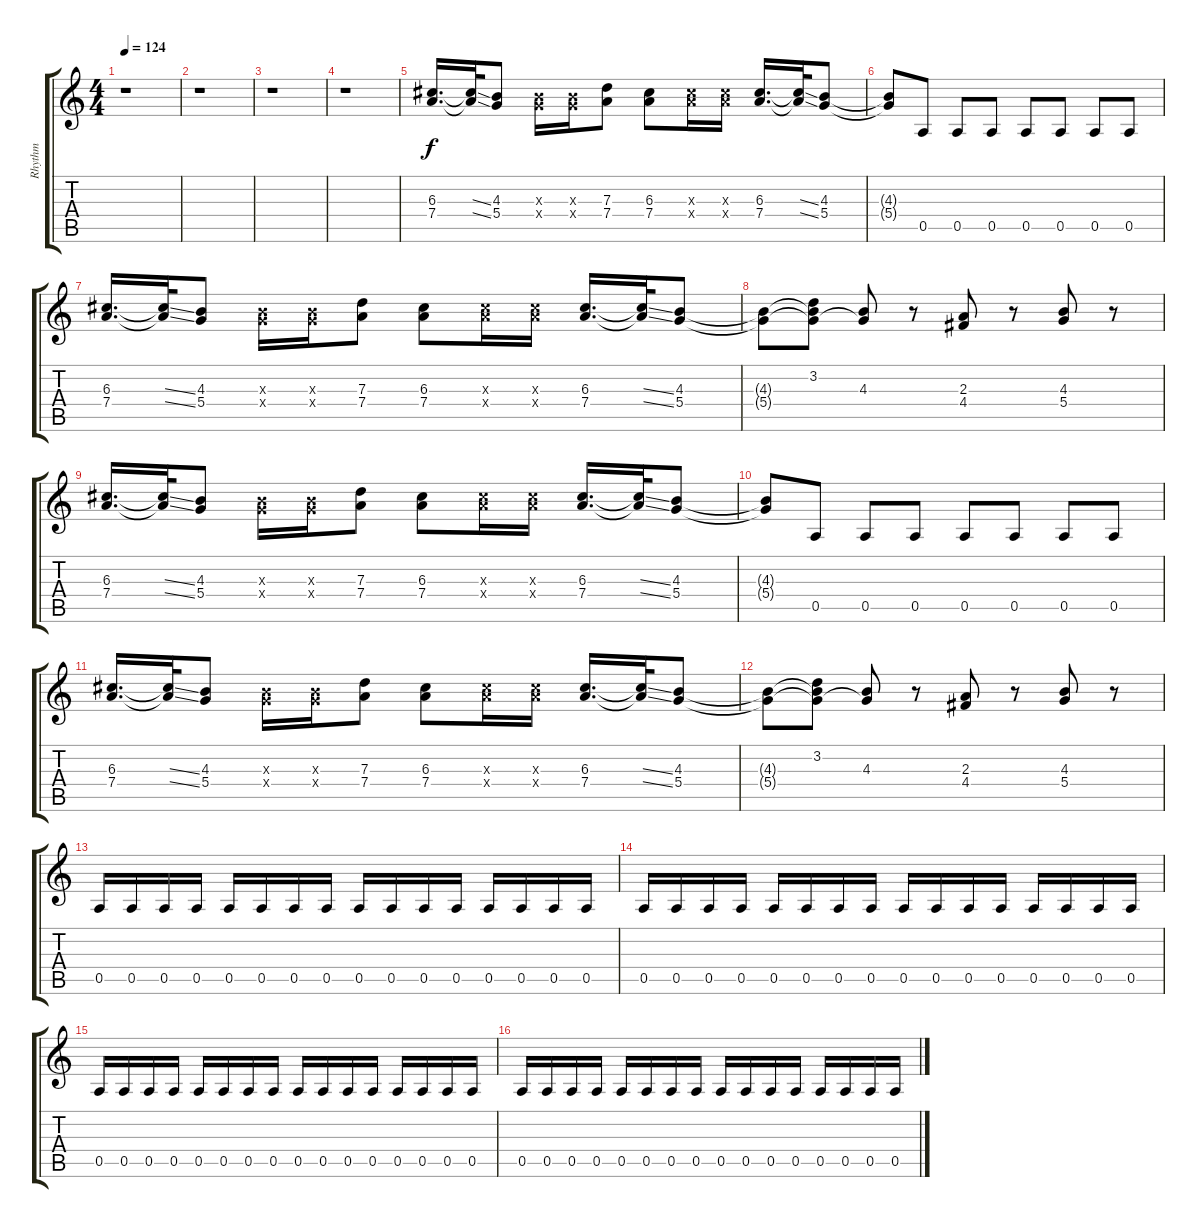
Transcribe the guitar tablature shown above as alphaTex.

\track ("Rhythm" "Rhythm") {instrument distortionguitar}
\staff {score tabs}
\tuning (E4 B3 G3 D3 A2 E2) {hide}
\ts (4 4)
\tempo 124
\clef g2
\ks c
r.1{dy f instrument distortionguitar} |
r.1 |
r.1 |
r.1 |
(6.3 7.4).16{d} (6.3{ss t} 7.4{ss t}).32 (4.3 5.4).8 (4.3{x} 5.4{x}).16 (4.3{x} 5.4{x}).16 (7.3 7.4).8 (6.3 7.4).8 (6.3{x} 7.4{x}).16 (6.3{x} 7.4{x}).16 (6.3 7.4).16{d} (6.3{ss t} 7.4{ss t}).32 (4.3 5.4).8 |
(4.3{t} 5.4{t}).8 0.5.8 0.5.8 0.5.8 0.5.8 0.5.8 0.5.8 0.5.8 |
(6.3 7.4).16{d} (6.3{ss t} 7.4{ss t}).32 (4.3 5.4).8 (4.3{x} 5.4{x}).16 (4.3{x} 5.4{x}).16 (7.3 7.4).8 (6.3 7.4).8 (6.3{x} 7.4{x}).16 (6.3{x} 7.4{x}).16 (6.3 7.4).16{d} (6.3{ss t} 7.4{ss t}).32 (4.3 5.4).8 |
(4.3{t} 5.4{t}).8 (3.2 4.3{t} 5.4{t}).8 (4.3 5.4{t}).8 r.8 (2.3 4.4).8 r.8 (4.3 5.4).8 r.8 |
(6.3 7.4).16{d} (6.3{ss t} 7.4{ss t}).32 (4.3 5.4).8 (4.3{x} 5.4{x}).16 (4.3{x} 5.4{x}).16 (7.3 7.4).8 (6.3 7.4).8 (6.3{x} 7.4{x}).16 (6.3{x} 7.4{x}).16 (6.3 7.4).16{d} (6.3{ss t} 7.4{ss t}).32 (4.3 5.4).8 |
(4.3{t} 5.4{t}).8 0.5.8 0.5.8 0.5.8 0.5.8 0.5.8 0.5.8 0.5.8 |
(6.3 7.4).16{d} (6.3{ss t} 7.4{ss t}).32 (4.3 5.4).8 (4.3{x} 5.4{x}).16 (4.3{x} 5.4{x}).16 (7.3 7.4).8 (6.3 7.4).8 (6.3{x} 7.4{x}).16 (6.3{x} 7.4{x}).16 (6.3 7.4).16{d} (6.3{ss t} 7.4{ss t}).32 (4.3 5.4).8 |
(4.3{t} 5.4{t}).8 (3.2 4.3{t} 5.4{t}).8 (4.3 5.4{t}).8 r.8 (2.3 4.4).8 r.8 (4.3 5.4).8 r.8 |
0.5.16 0.5.16 0.5.16 0.5.16 0.5.16 0.5.16 0.5.16 0.5.16 0.5.16 0.5.16 0.5.16 0.5.16 0.5.16 0.5.16 0.5.16 0.5.16 |
0.5.16 0.5.16 0.5.16 0.5.16 0.5.16 0.5.16 0.5.16 0.5.16 0.5.16 0.5.16 0.5.16 0.5.16 0.5.16 0.5.16 0.5.16 0.5.16 |
0.5.16 0.5.16 0.5.16 0.5.16 0.5.16 0.5.16 0.5.16 0.5.16 0.5.16 0.5.16 0.5.16 0.5.16 0.5.16 0.5.16 0.5.16 0.5.16 |
0.5.16 0.5.16 0.5.16 0.5.16 0.5.16 0.5.16 0.5.16 0.5.16 0.5.16 0.5.16 0.5.16 0.5.16 0.5.16 0.5.16 0.5.16 0.5.16
